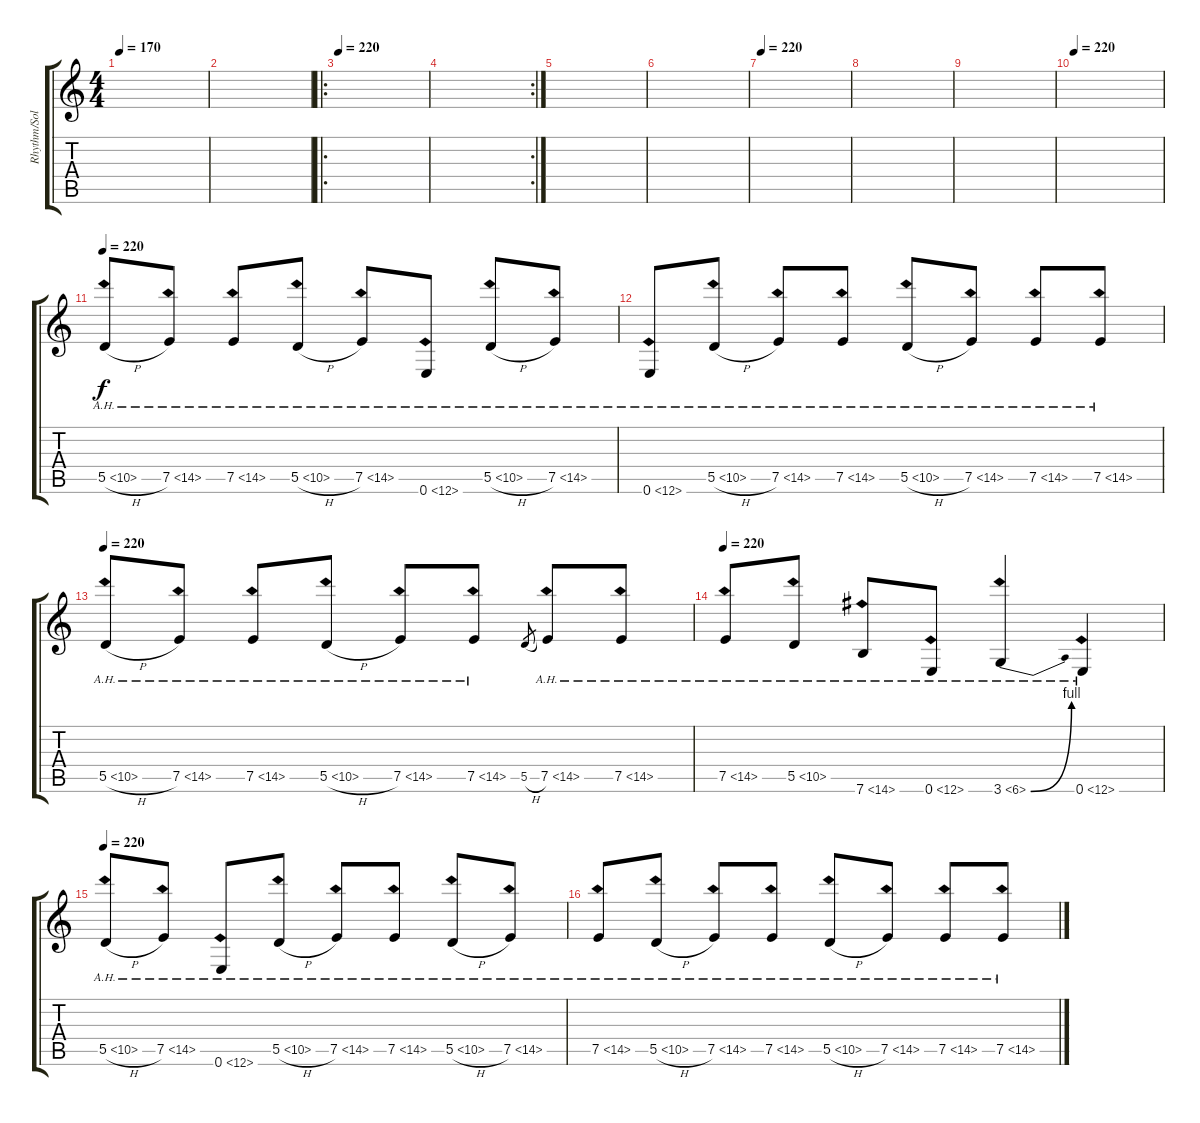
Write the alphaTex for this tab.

\track ("Rhythm/Solo" "Rhythm/Sol") {instrument distortionguitar}
\staff {score tabs}
\tuning (E4 B3 G3 D3 A2 E2) {hide}
\ts (4 4)
\tempo 170
\clef g2
\ks c
|
|
\ro
\tempo 220
|
\rc 2
|
|
|
\tempo 220
|
|
|
\tempo 220
|
\tempo 220
5.5{ah 5 h}.8 7.5{ah 7}.8 7.5{ah 7}.8 5.5{ah 5 h}.8 7.5{ah 7}.8 0.6{ah 12}.8 5.5{ah 5 h}.8 7.5{ah 7}.8 |
0.6{ah 12}.8 5.5{ah 5 h}.8 7.5{ah 7}.8 7.5{ah 7}.8 5.5{ah 5 h}.8 7.5{ah 7}.8 7.5{ah 7}.8 7.5{ah 7}.8 |
\tempo 220
5.5{ah 5 h}.8 7.5{ah 7}.8 7.5{ah 7}.8 5.5{ah 5 h}.8 7.5{ah 7}.8 7.5{ah 7}.8 5.5{h}.8{gr} 7.5{ah 7}.8 7.5{ah 7}.8 |
\tempo 220
7.5{ah 7}.8 5.5{ah 5}.8 7.6{ah 7}.8 0.6{ah 12}.8 3.6{be (bend 0 0 60 4) ah 3}.4 0.6{ah 12}.4 |
\tempo 220
5.5{ah 5 h}.8 7.5{ah 7}.8 0.6{ah 12}.8 5.5{ah 5 h}.8 7.5{ah 7}.8 7.5{ah 7}.8 5.5{ah 5 h}.8 7.5{ah 7}.8 |
7.5{ah 7}.8 5.5{ah 5 h}.8 7.5{ah 7}.8 7.5{ah 7}.8 5.5{ah 5 h}.8 7.5{ah 7}.8 7.5{ah 7}.8 7.5{ah 7}.8
